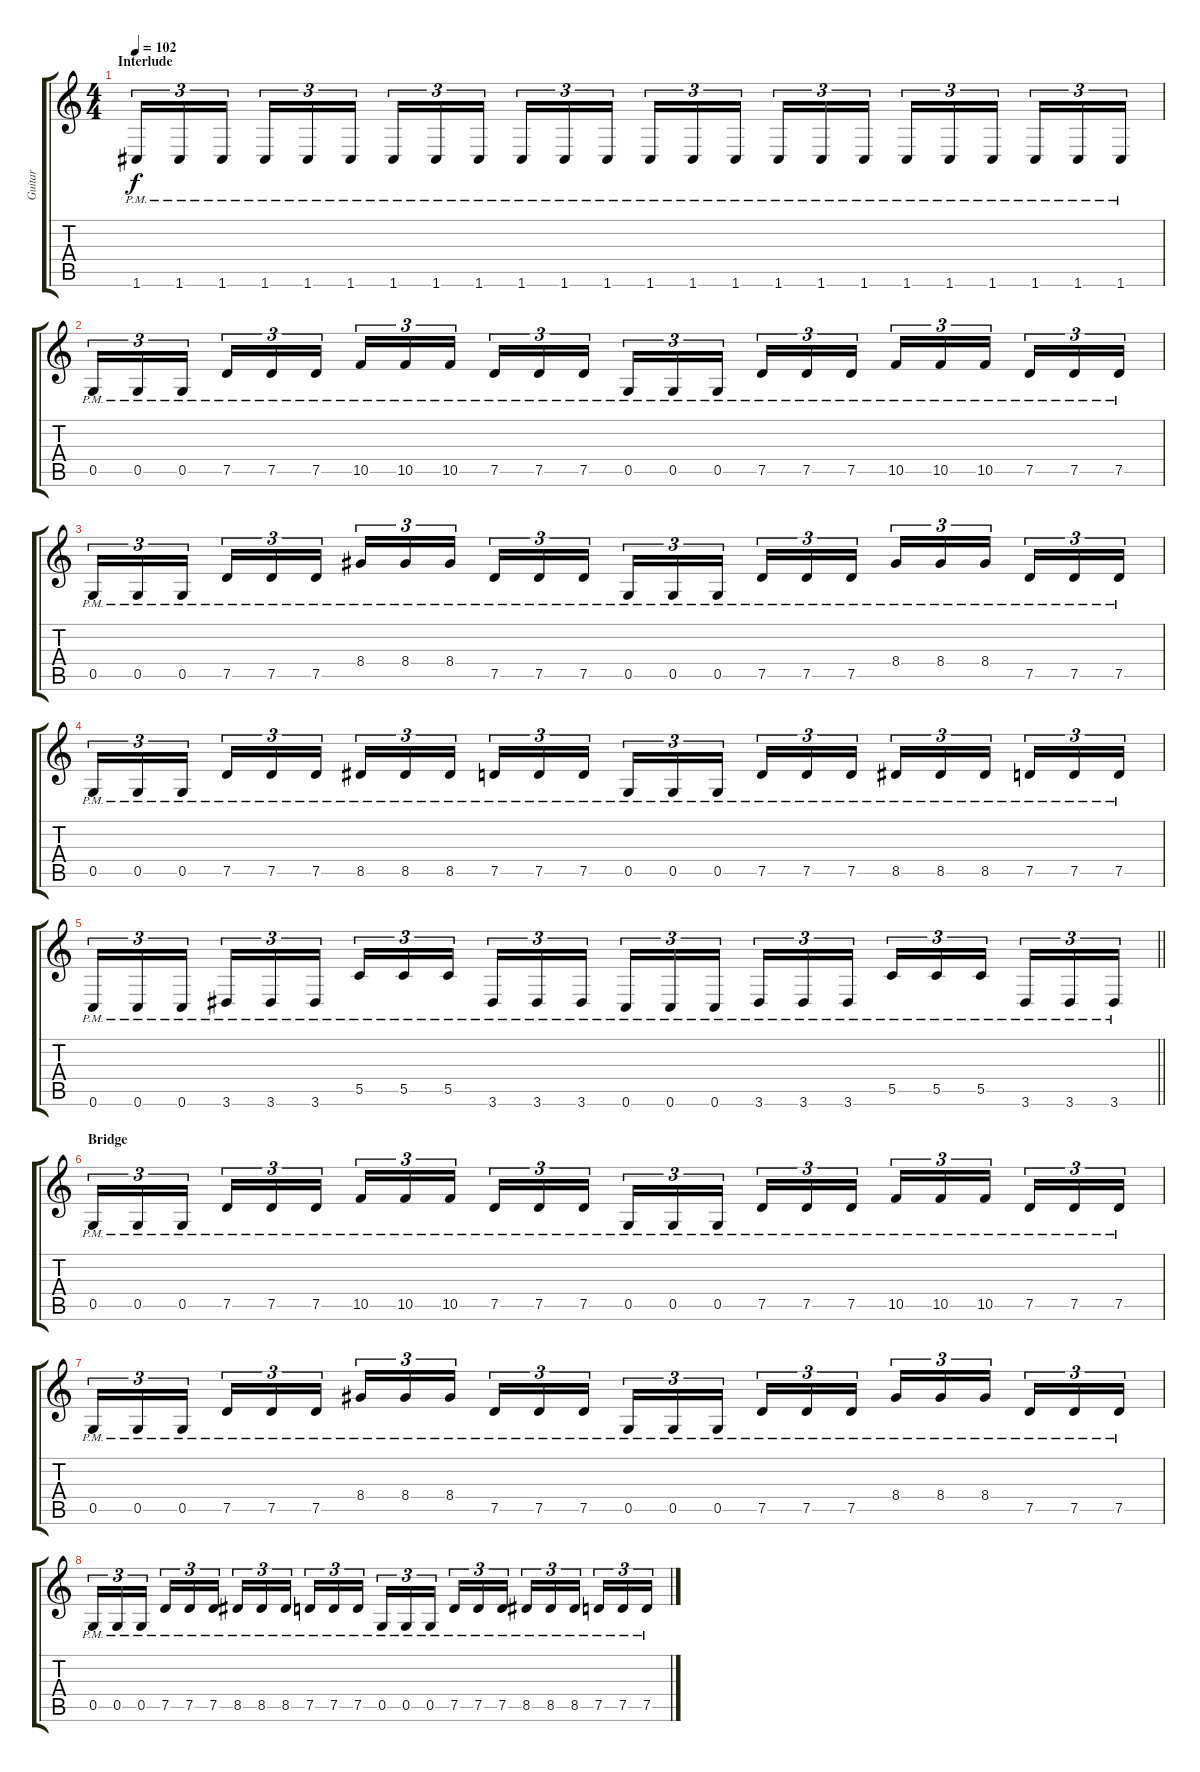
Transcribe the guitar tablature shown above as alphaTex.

\track ("Guitar" "Guitar") {instrument distortionguitar}
\staff {score tabs}
\tuning (D4 A3 F3 C3 G2 C2) {hide}
\ts (4 4)
\section ("" "Interlude")
\tempo 102
\clef g2
\ks c
1.6{pm}.16{tu (3 2) dy f} 1.6{pm}.16{tu (3 2)} 1.6{pm}.16{tu (3 2) beam splitsecondary} 1.6{pm}.16{tu (3 2)} 1.6{pm}.16{tu (3 2)} 1.6{pm}.16{tu (3 2)} 1.6{pm}.16{tu (3 2)} 1.6{pm}.16{tu (3 2)} 1.6{pm}.16{tu (3 2) beam splitsecondary} 1.6{pm}.16{tu (3 2)} 1.6{pm}.16{tu (3 2)} 1.6{pm}.16{tu (3 2)} 1.6{pm}.16{tu (3 2)} 1.6{pm}.16{tu (3 2)} 1.6{pm}.16{tu (3 2) beam splitsecondary} 1.6{pm}.16{tu (3 2)} 1.6{pm}.16{tu (3 2)} 1.6{pm}.16{tu (3 2)} 1.6{pm}.16{tu (3 2)} 1.6{pm}.16{tu (3 2)} 1.6{pm}.16{tu (3 2) beam splitsecondary} 1.6{pm}.16{tu (3 2)} 1.6{pm}.16{tu (3 2)} 1.6{pm}.16{tu (3 2)} |
0.5{pm}.16{tu (3 2)} 0.5{pm}.16{tu (3 2)} 0.5{pm}.16{tu (3 2) beam splitsecondary} 7.5{pm}.16{tu (3 2)} 7.5{pm}.16{tu (3 2)} 7.5{pm}.16{tu (3 2)} 10.5{pm}.16{tu (3 2)} 10.5{pm}.16{tu (3 2)} 10.5{pm}.16{tu (3 2) beam splitsecondary} 7.5{pm}.16{tu (3 2)} 7.5{pm}.16{tu (3 2)} 7.5{pm}.16{tu (3 2)} 0.5{pm}.16{tu (3 2)} 0.5{pm}.16{tu (3 2)} 0.5{pm}.16{tu (3 2) beam splitsecondary} 7.5{pm}.16{tu (3 2)} 7.5{pm}.16{tu (3 2)} 7.5{pm}.16{tu (3 2)} 10.5{pm}.16{tu (3 2)} 10.5{pm}.16{tu (3 2)} 10.5{pm}.16{tu (3 2) beam splitsecondary} 7.5{pm}.16{tu (3 2)} 7.5{pm}.16{tu (3 2)} 7.5{pm}.16{tu (3 2)} |
0.5{pm}.16{tu (3 2)} 0.5{pm}.16{tu (3 2)} 0.5{pm}.16{tu (3 2) beam splitsecondary} 7.5{pm}.16{tu (3 2)} 7.5{pm}.16{tu (3 2)} 7.5{pm}.16{tu (3 2)} 8.4{pm}.16{tu (3 2)} 8.4{pm}.16{tu (3 2)} 8.4{pm}.16{tu (3 2) beam splitsecondary} 7.5{pm}.16{tu (3 2)} 7.5{pm}.16{tu (3 2)} 7.5{pm}.16{tu (3 2)} 0.5{pm}.16{tu (3 2)} 0.5{pm}.16{tu (3 2)} 0.5{pm}.16{tu (3 2) beam splitsecondary} 7.5{pm}.16{tu (3 2)} 7.5{pm}.16{tu (3 2)} 7.5{pm}.16{tu (3 2)} 8.4{pm}.16{tu (3 2)} 8.4{pm}.16{tu (3 2)} 8.4{pm}.16{tu (3 2) beam splitsecondary} 7.5{pm}.16{tu (3 2)} 7.5{pm}.16{tu (3 2)} 7.5{pm}.16{tu (3 2)} |
0.5{pm}.16{tu (3 2)} 0.5{pm}.16{tu (3 2)} 0.5{pm}.16{tu (3 2) beam splitsecondary} 7.5{pm}.16{tu (3 2)} 7.5{pm}.16{tu (3 2)} 7.5{pm}.16{tu (3 2)} 8.5{pm}.16{tu (3 2)} 8.5{pm}.16{tu (3 2)} 8.5{pm}.16{tu (3 2) beam splitsecondary} 7.5{pm}.16{tu (3 2)} 7.5{pm}.16{tu (3 2)} 7.5{pm}.16{tu (3 2)} 0.5{pm}.16{tu (3 2)} 0.5{pm}.16{tu (3 2)} 0.5{pm}.16{tu (3 2) beam splitsecondary} 7.5{pm}.16{tu (3 2)} 7.5{pm}.16{tu (3 2)} 7.5{pm}.16{tu (3 2)} 8.5{pm}.16{tu (3 2)} 8.5{pm}.16{tu (3 2)} 8.5{pm}.16{tu (3 2) beam splitsecondary} 7.5{pm}.16{tu (3 2)} 7.5{pm}.16{tu (3 2)} 7.5{pm}.16{tu (3 2)} |
\barLineRight lightlight
0.6{pm}.16{tu (3 2)} 0.6{pm}.16{tu (3 2)} 0.6{pm}.16{tu (3 2) beam splitsecondary} 3.6{pm}.16{tu (3 2)} 3.6{pm}.16{tu (3 2)} 3.6{pm}.16{tu (3 2)} 5.5{pm}.16{tu (3 2)} 5.5{pm}.16{tu (3 2)} 5.5{pm}.16{tu (3 2) beam splitsecondary} 3.6{pm}.16{tu (3 2)} 3.6{pm}.16{tu (3 2)} 3.6{pm}.16{tu (3 2)} 0.6{pm}.16{tu (3 2)} 0.6{pm}.16{tu (3 2)} 0.6{pm}.16{tu (3 2) beam splitsecondary} 3.6{pm}.16{tu (3 2)} 3.6{pm}.16{tu (3 2)} 3.6{pm}.16{tu (3 2)} 5.5{pm}.16{tu (3 2)} 5.5{pm}.16{tu (3 2)} 5.5{pm}.16{tu (3 2) beam splitsecondary} 3.6{pm}.16{tu (3 2)} 3.6{pm}.16{tu (3 2)} 3.6{pm}.16{tu (3 2)} |
\section ("" "Bridge")
0.5{pm}.16{tu (3 2)} 0.5{pm}.16{tu (3 2)} 0.5{pm}.16{tu (3 2) beam splitsecondary} 7.5{pm}.16{tu (3 2)} 7.5{pm}.16{tu (3 2)} 7.5{pm}.16{tu (3 2)} 10.5{pm}.16{tu (3 2)} 10.5{pm}.16{tu (3 2)} 10.5{pm}.16{tu (3 2) beam splitsecondary} 7.5{pm}.16{tu (3 2)} 7.5{pm}.16{tu (3 2)} 7.5{pm}.16{tu (3 2)} 0.5{pm}.16{tu (3 2)} 0.5{pm}.16{tu (3 2)} 0.5{pm}.16{tu (3 2) beam splitsecondary} 7.5{pm}.16{tu (3 2)} 7.5{pm}.16{tu (3 2)} 7.5{pm}.16{tu (3 2)} 10.5{pm}.16{tu (3 2)} 10.5{pm}.16{tu (3 2)} 10.5{pm}.16{tu (3 2) beam splitsecondary} 7.5{pm}.16{tu (3 2)} 7.5{pm}.16{tu (3 2)} 7.5{pm}.16{tu (3 2)} |
0.5{pm}.16{tu (3 2)} 0.5{pm}.16{tu (3 2)} 0.5{pm}.16{tu (3 2) beam splitsecondary} 7.5{pm}.16{tu (3 2)} 7.5{pm}.16{tu (3 2)} 7.5{pm}.16{tu (3 2)} 8.4{pm}.16{tu (3 2)} 8.4{pm}.16{tu (3 2)} 8.4{pm}.16{tu (3 2) beam splitsecondary} 7.5{pm}.16{tu (3 2)} 7.5{pm}.16{tu (3 2)} 7.5{pm}.16{tu (3 2)} 0.5{pm}.16{tu (3 2)} 0.5{pm}.16{tu (3 2)} 0.5{pm}.16{tu (3 2) beam splitsecondary} 7.5{pm}.16{tu (3 2)} 7.5{pm}.16{tu (3 2)} 7.5{pm}.16{tu (3 2)} 8.4{pm}.16{tu (3 2)} 8.4{pm}.16{tu (3 2)} 8.4{pm}.16{tu (3 2) beam splitsecondary} 7.5{pm}.16{tu (3 2)} 7.5{pm}.16{tu (3 2)} 7.5{pm}.16{tu (3 2)} |
0.5{pm}.16{tu (3 2)} 0.5{pm}.16{tu (3 2)} 0.5{pm}.16{tu (3 2) beam splitsecondary} 7.5{pm}.16{tu (3 2)} 7.5{pm}.16{tu (3 2)} 7.5{pm}.16{tu (3 2)} 8.5{pm}.16{tu (3 2)} 8.5{pm}.16{tu (3 2)} 8.5{pm}.16{tu (3 2) beam splitsecondary} 7.5{pm}.16{tu (3 2)} 7.5{pm}.16{tu (3 2)} 7.5{pm}.16{tu (3 2)} 0.5{pm}.16{tu (3 2)} 0.5{pm}.16{tu (3 2)} 0.5{pm}.16{tu (3 2) beam splitsecondary} 7.5{pm}.16{tu (3 2)} 7.5{pm}.16{tu (3 2)} 7.5{pm}.16{tu (3 2)} 8.5{pm}.16{tu (3 2)} 8.5{pm}.16{tu (3 2)} 8.5{pm}.16{tu (3 2) beam splitsecondary} 7.5{pm}.16{tu (3 2)} 7.5{pm}.16{tu (3 2)} 7.5{pm}.16{tu (3 2)}
